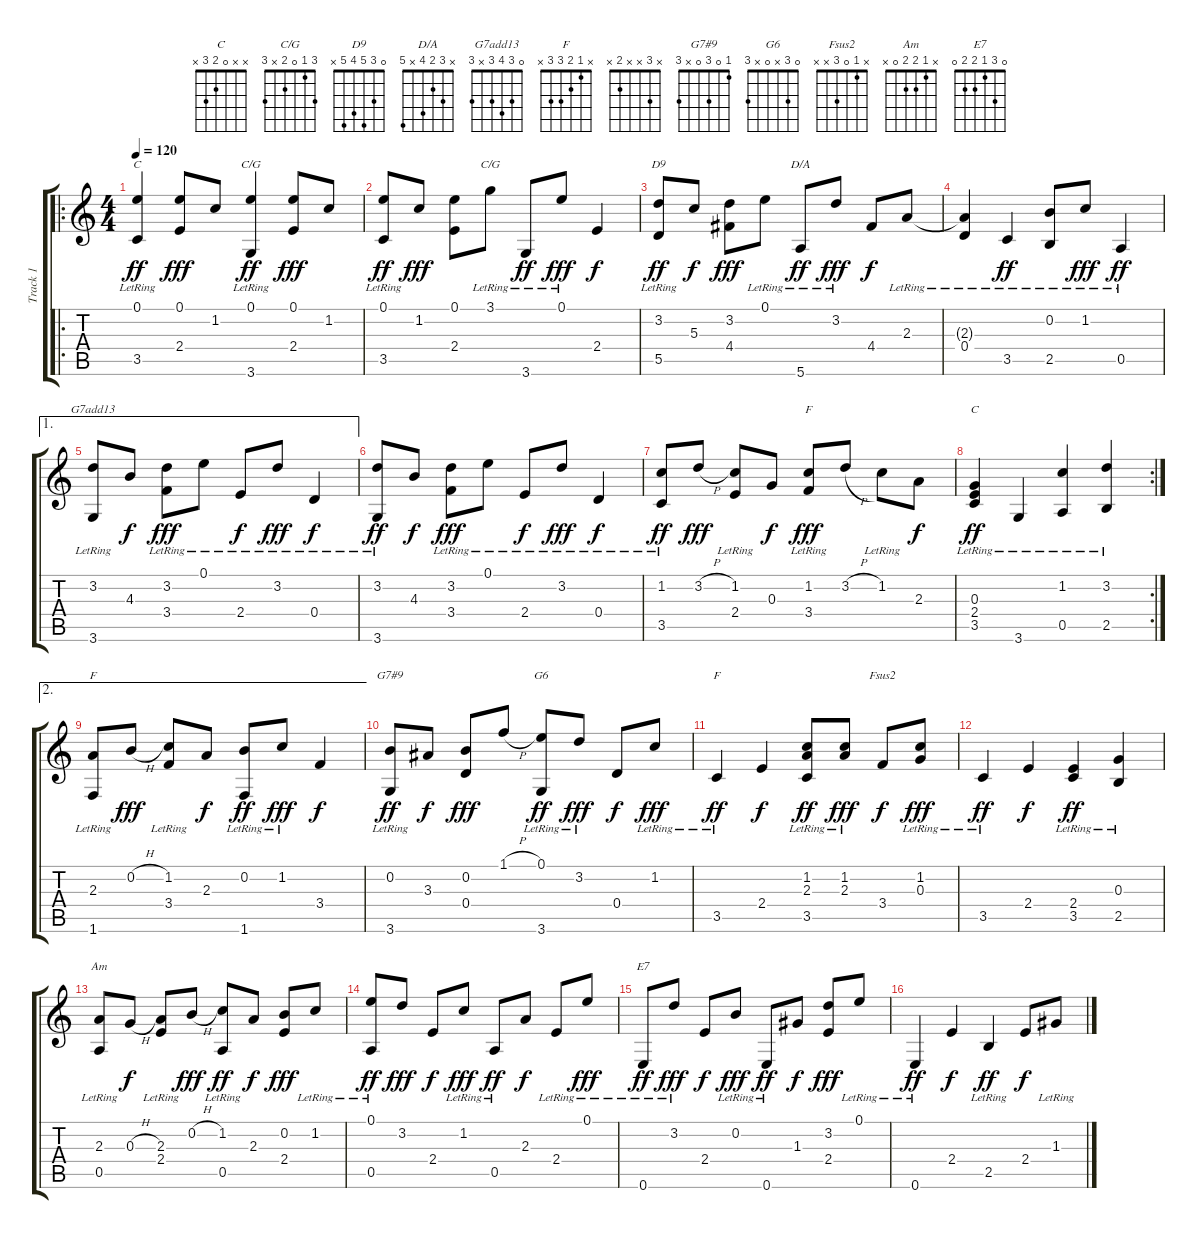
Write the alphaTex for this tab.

\track ("Track 1" "Track 1") {instrument acousticguitarsteel}
\staff {score tabs}
\tuning (E4 B3 G3 D3 A2 E2) {hide}
\chord ("C" 0 1 0 2 3 x)
\chord ("C/G" 0 1 0 2 x 3)
\chord ("C/G" 3 1 0 2 x 3)
\chord ("D9" 0 3 5 4 5 x)
\chord ("D/A" x 3 2 4 x 5)
\chord ("G7add13" 0 3 4 3 x 3)
\chord ("F" x 1 2 3 x x)
\chord ("C" x x 0 2 3 x)
\chord (" " x 1 x x 0 x)
\chord (" " x 3 x x 2 x)
\chord ("F" x 0 2 3 x 1)
\chord ("G7#9" 1 0 3 0 x 3)
\chord ("G6" 0 3 x 0 x 3)
\chord ("F" x 1 2 3 3 x)
\chord ("Fsus2" x 1 0 3 x x)
\chord ("Am" x 1 2 2 0 x)
\chord ("E7" 0 3 1 2 2 0)
\ro
\ts (4 4)
\tempo 120
\clef g2
\ks c
(0.1{lr} 3.5{lr}).4{ch "C" dy ff instrument acousticguitarsteel} (0.1 2.4).8{dy fff} 1.2.8 (0.1{lr} 3.6{lr}).4{ch "C/G" dy ff} (0.1 2.4).8{dy fff} 1.2.8 |
(0.1{lr} 3.5{lr}).8{dy ff} 1.2.8{dy fff} (0.1 2.4).8 3.1{lr}.8{ch "C/G"} 3.6{lr}.8{dy ff} 0.1{lr}.8{dy fff} 2.4.4{dy f} |
(3.2{lr} 5.5{lr}).8{ch "D9" dy ff} 5.3.8{dy f} (3.2 4.4).8{dy fff} 0.1{lr}.8 5.6{lr}.8{ch "D/A" dy ff} 3.2{lr}.8{dy fff} 4.4.8{dy f} 2.3{lr}.8 |
(2.3{t} 0.4{lr}).4 3.5{lr}.4{dy ff} (0.2 2.5{lr}).8 1.2{lr}.8{dy fff} 0.5{lr}.4{dy ff} |
\ae 1
(3.2{lr} 3.6{lr}).8{ch "G7add13"} 4.3.8{dy f} (3.2 3.4{lr}).8{dy fff} 0.1{lr}.8 2.4{lr}.8{dy f} 3.2{lr}.8{dy fff} 0.4{lr}.4{dy f} |
(3.2{lr} 3.6{lr}).8{dy ff} 4.3.8{dy f} (3.2 3.4{lr}).8{dy fff} 0.1{lr}.8 2.4{lr}.8{dy f} 3.2{lr}.8{dy fff} 0.4{lr}.4{dy f} |
(1.2 3.5{lr}).8{dy ff} 3.2{h}.8{dy fff} (1.2{lr} 2.4).8 0.3.8{dy f} (1.2 3.4{lr}).8{ch "F" dy fff} 3.2{h}.8 1.2{lr}.8 2.3.8{dy f} |
\rc 2
(0.3{lr} 2.4 3.5{lr}).4{ch "C" dy ff} 3.6{lr}.4 (1.2 0.5{lr}).4{ch " "} (3.2{lr} 2.5{lr}).4{ch " "} |
\ae 2
(2.3 1.6{lr}).8{ch "F"} 0.2{h}.8{dy fff} (1.2{lr} 3.4).8 2.3.8{dy f} (0.2 1.6{lr}).8{dy ff} 1.2{lr}.8{dy fff} 3.4.4{dy f} |
(0.2{lr} 3.6{lr}).8{ch "G7#9" dy ff} 3.3.8{dy f} (0.2 0.4).8{dy fff} 1.1{h}.8 (0.1{lr} 3.6{lr}).8{ch "G6" dy ff} 3.2{lr}.8{dy fff} 0.4.8{dy f} 1.2{lr}.8{dy fff} |
3.5{lr}.4{ch "F" dy ff} 2.4.4{dy f} (1.2 2.3 3.5{lr}).8{dy ff} (1.2{lr} 2.3).8{dy fff} 3.4.8{ch "Fsus2" dy f} (1.2{lr} 0.3).8{dy fff} |
3.5{lr}.4{dy ff} 2.4.4{dy f} (2.4 3.5{lr}).4{dy ff} (0.3{lr} 2.5).4 |
(2.3 0.5{lr}).8{ch "Am"} 0.3{h}.8{dy f} (2.3{lr} 2.4).8 0.2{h}.8{dy fff} (1.2{lr} 0.5{lr}).8{dy ff} 2.3.8{dy f} (0.2 2.4).8{dy fff} 1.2{lr}.8 |
(0.1{lr} 0.5{lr}).8{dy ff} 3.2.8{dy fff} 2.4.8{dy f} 1.2{lr}.8{dy fff} 0.5{lr}.8{dy ff} 2.3.8{dy f} 2.4{lr}.8 0.1{lr}.8{dy fff} |
0.6{lr}.8{ch "E7" dy ff} 3.2{lr}.8{dy fff} 2.4.8{dy f} 0.2{lr}.8{dy fff} 0.6{lr}.8{dy ff} 1.3.8{dy f} (3.2 2.4).8{dy fff} 0.1{lr}.8 |
0.6{lr}.4{dy ff} 2.4.4{dy f} 2.5{lr}.4{dy ff} 2.4.8{dy f} 1.3{lr}.8
